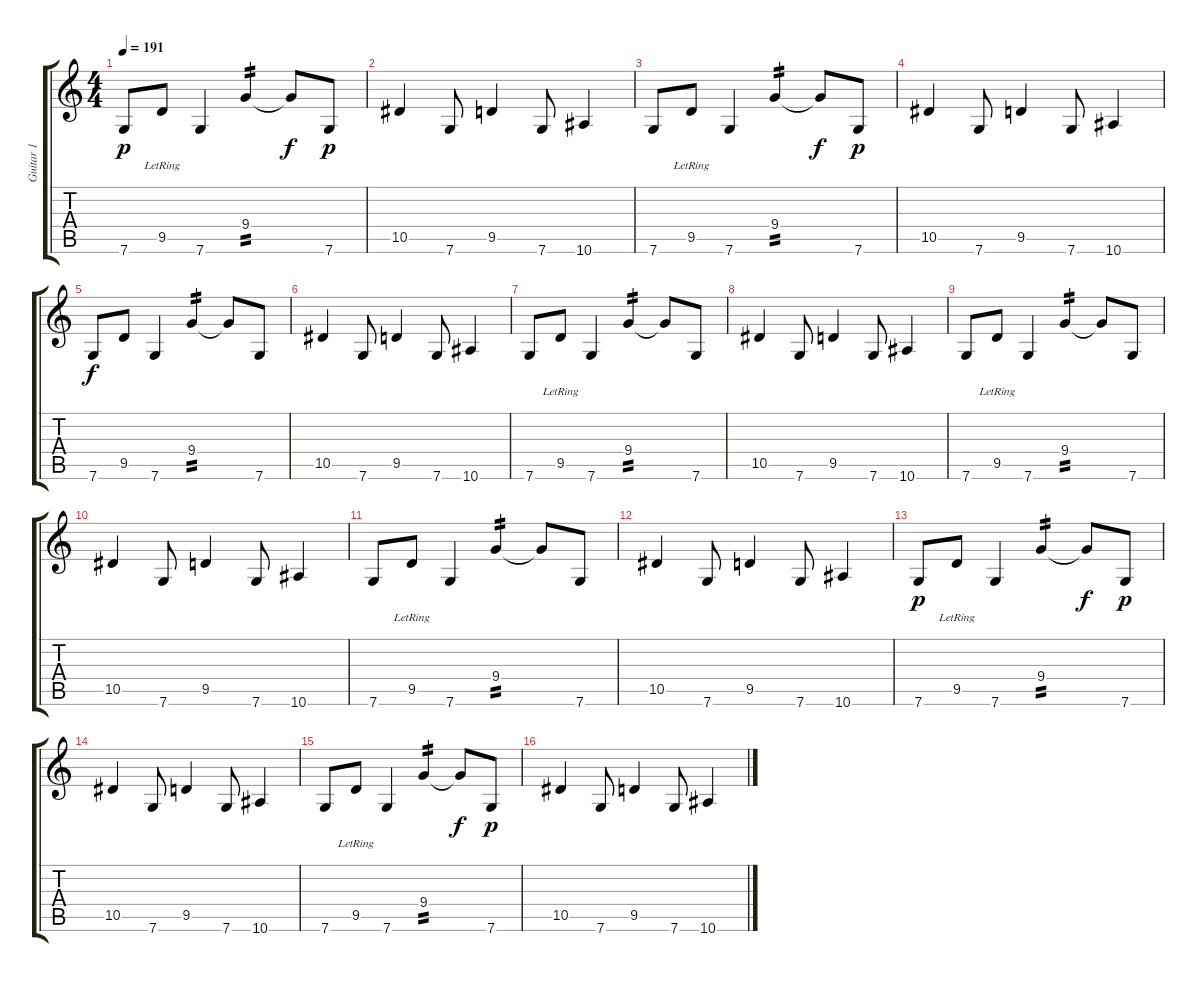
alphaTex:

\track ("Guitar 1" "Guitar 1") {instrument distortionguitar}
\staff {score tabs}
\tuning (C4 G3 Eb3 Bb2 F2 C2) {hide}
\ts (4 4)
\tempo 191
\clef g2
\ks c
7.6.8{dy p} 9.5{lr}.8 7.6.4 9.4.4{tp 2} 9.4{t}.8{dy f} 7.6.8{dy p} |
10.5.4 7.6.8 9.5.4 7.6.8 10.6.4 |
7.6.8 9.5{lr}.8 7.6.4 9.4.4{tp 2} 9.4{t}.8{dy f} 7.6.8{dy p} |
10.5.4 7.6.8 9.5.4 7.6.8 10.6.4 |
7.6.8{dy f} 9.5.8 7.6.4 9.4.4{tp 2} 9.4{t}.8 7.6.8 |
10.5.4 7.6.8 9.5.4 7.6.8 10.6.4 |
7.6.8 9.5{lr}.8 7.6.4 9.4.4{tp 2} 9.4{t}.8 7.6.8 |
10.5.4 7.6.8 9.5.4 7.6.8 10.6.4 |
7.6.8 9.5{lr}.8 7.6.4 9.4.4{tp 2} 9.4{t}.8 7.6.8 |
10.5.4 7.6.8 9.5.4 7.6.8 10.6.4 |
7.6.8 9.5{lr}.8 7.6.4 9.4.4{tp 2} 9.4{t}.8 7.6.8 |
10.5.4 7.6.8 9.5.4 7.6.8 10.6.4 |
7.6.8{dy p} 9.5{lr}.8 7.6.4 9.4.4{tp 2} 9.4{t}.8{dy f} 7.6.8{dy p} |
10.5.4 7.6.8 9.5.4 7.6.8 10.6.4 |
7.6.8 9.5{lr}.8 7.6.4 9.4.4{tp 2} 9.4{t}.8{dy f} 7.6.8{dy p} |
10.5.4 7.6.8 9.5.4 7.6.8 10.6.4
